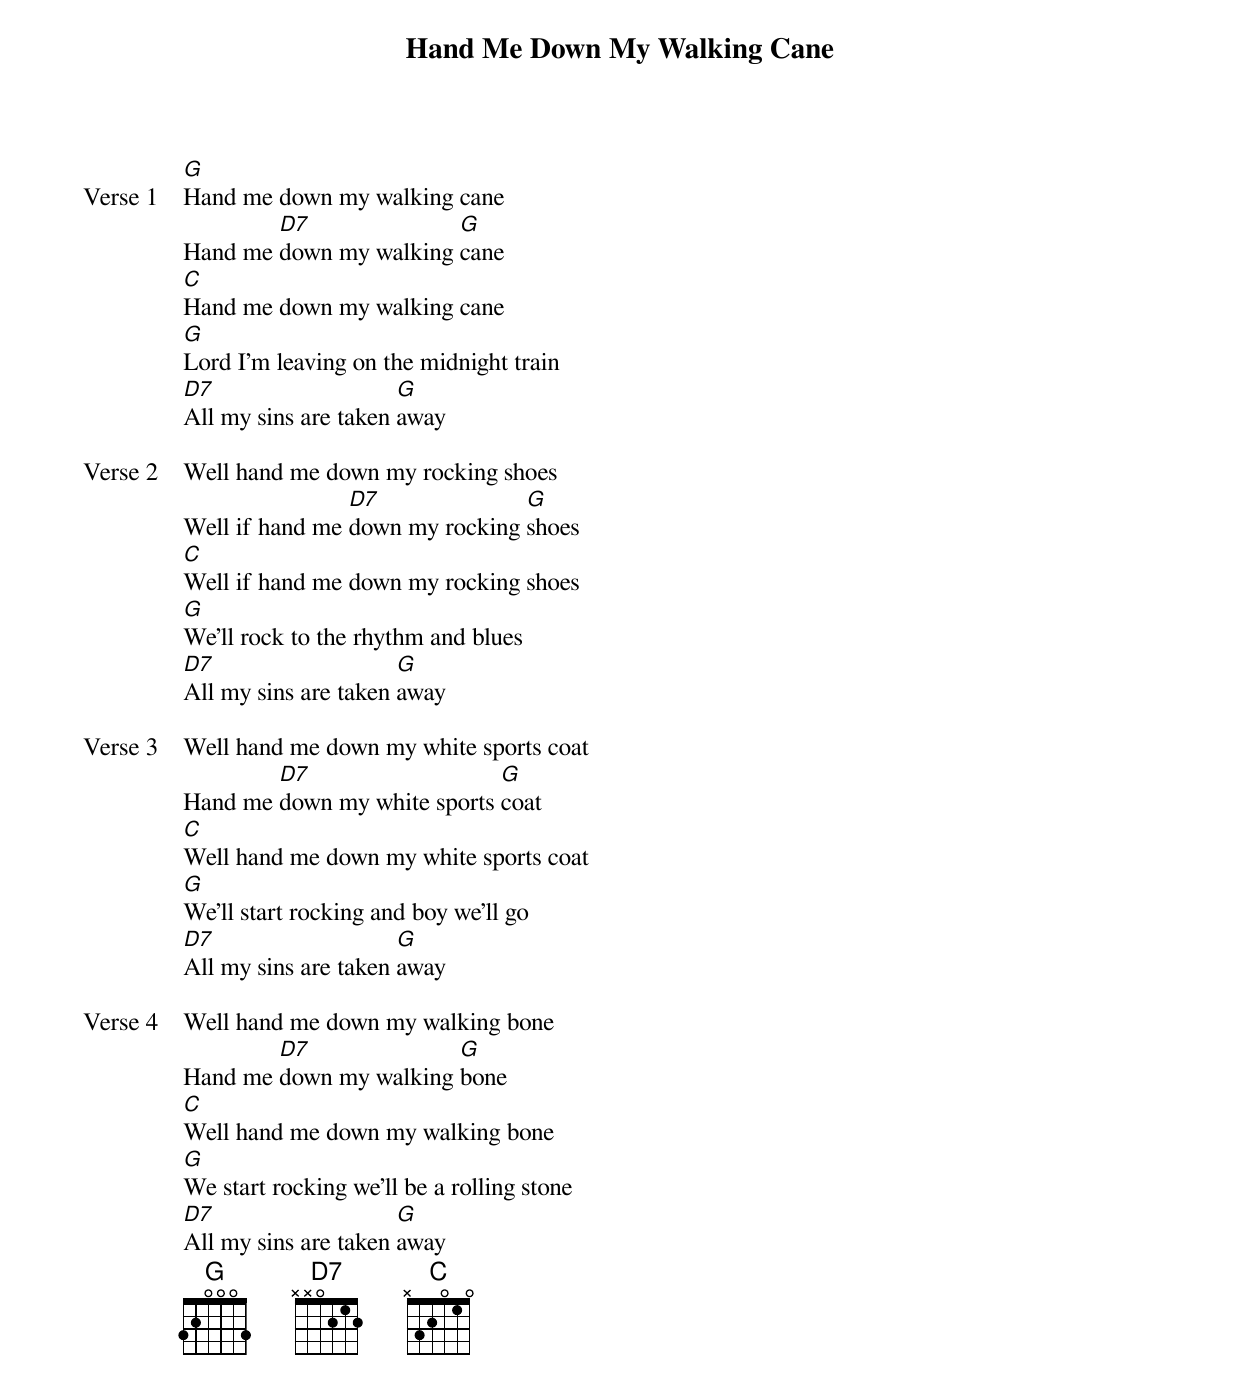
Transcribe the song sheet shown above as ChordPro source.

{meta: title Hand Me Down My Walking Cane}
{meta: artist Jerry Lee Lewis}
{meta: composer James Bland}
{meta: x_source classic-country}
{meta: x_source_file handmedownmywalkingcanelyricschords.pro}
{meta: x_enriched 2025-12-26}

{start_of_verse: Verse 1}
[G]Hand me down my walking cane
Hand me [D7]down my walking [G]cane
[C]Hand me down my walking cane
[G]Lord I’m leaving on the midnight train
[D7]All my sins are taken [G]away
{end_of_verse}

{start_of_verse: Verse 2}
Well hand me down my rocking shoes
Well if hand me [D7]down my rocking [G]shoes
[C]Well if hand me down my rocking shoes
[G]We’ll rock to the rhythm and blues
[D7]All my sins are taken [G]away
{end_of_verse}

{start_of_verse: Verse 3}
Well hand me down my white sports coat
Hand me [D7]down my white sports [G]coat
[C]Well hand me down my white sports coat
[G]We’ll start rocking and boy we’ll go
[D7]All my sins are taken [G]away
{end_of_verse}

{start_of_verse: Verse 4}
Well hand me down my walking bone
Hand me [D7]down my walking [G]bone
[C]Well hand me down my walking bone
[G]We start rocking we’ll be a rolling stone
[D7]All my sins are taken [G]away
{end_of_verse}
